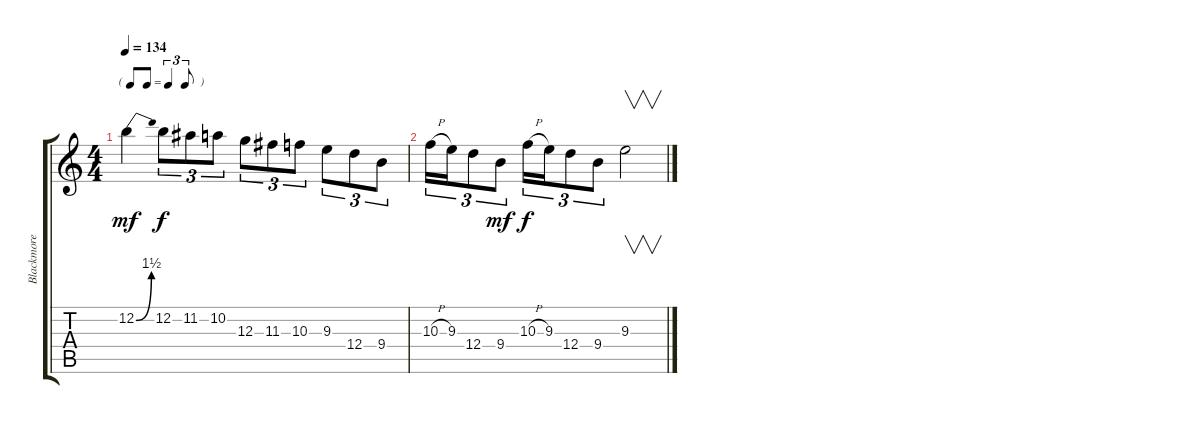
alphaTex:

\track ("Blackmore" "Blackmore") {instrument overdrivenguitar}
\staff {score tabs}
\tuning (E4 B3 G3 D3 A2 E2) {hide}
\ts (4 4)
\tf triplet8th
\tempo 134
\clef g2
\ks c
12.2{be (bend 0 0 60 6)}.4{dy mf} 12.2.8{tu (3 2) dy f} 11.2.8{tu (3 2)} 10.2.8{tu (3 2)} 12.3.8{tu (3 2)} 11.3.8{tu (3 2)} 10.3.8{tu (3 2)} 9.3.8{tu (3 2)} 12.4.8{tu (3 2)} 9.4.8{tu (3 2)} |
10.3{h}.16{tu (3 2)} 9.3.16{tu (3 2)} 12.4.8{tu (3 2)} 9.4.8{tu (3 2) dy mf} 10.3{h}.16{tu (3 2) dy f} 9.3.16{tu (3 2)} 12.4.8{tu (3 2)} 9.4.8{tu (3 2)} 9.3.2{v}
